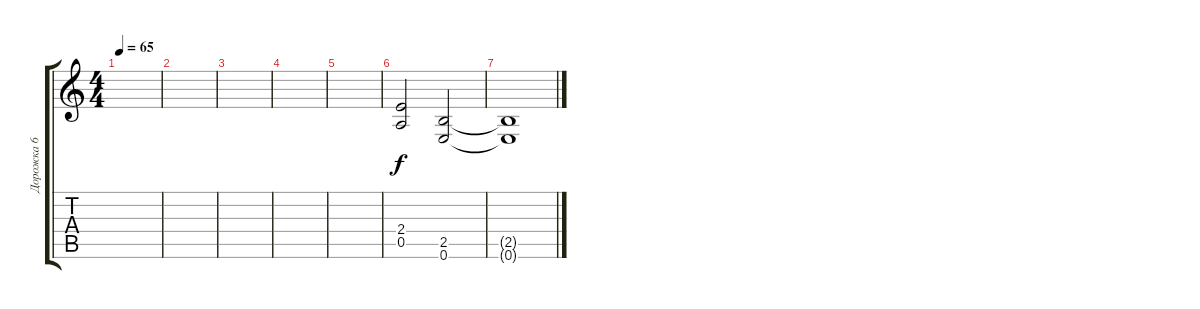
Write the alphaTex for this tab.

\track ("Дорожка 6" "Дорожка 6") {instrument overdrivenguitar}
\staff {score tabs}
\tuning (E4 B3 G3 D3 A2 E2) {hide}
\ts (4 4)
\tempo 65
\clef g2
\ks c
|
|
|
|
|
(2.4 0.5).2 (2.5 0.6).2 |
(2.5{t} 0.6{t}).1
